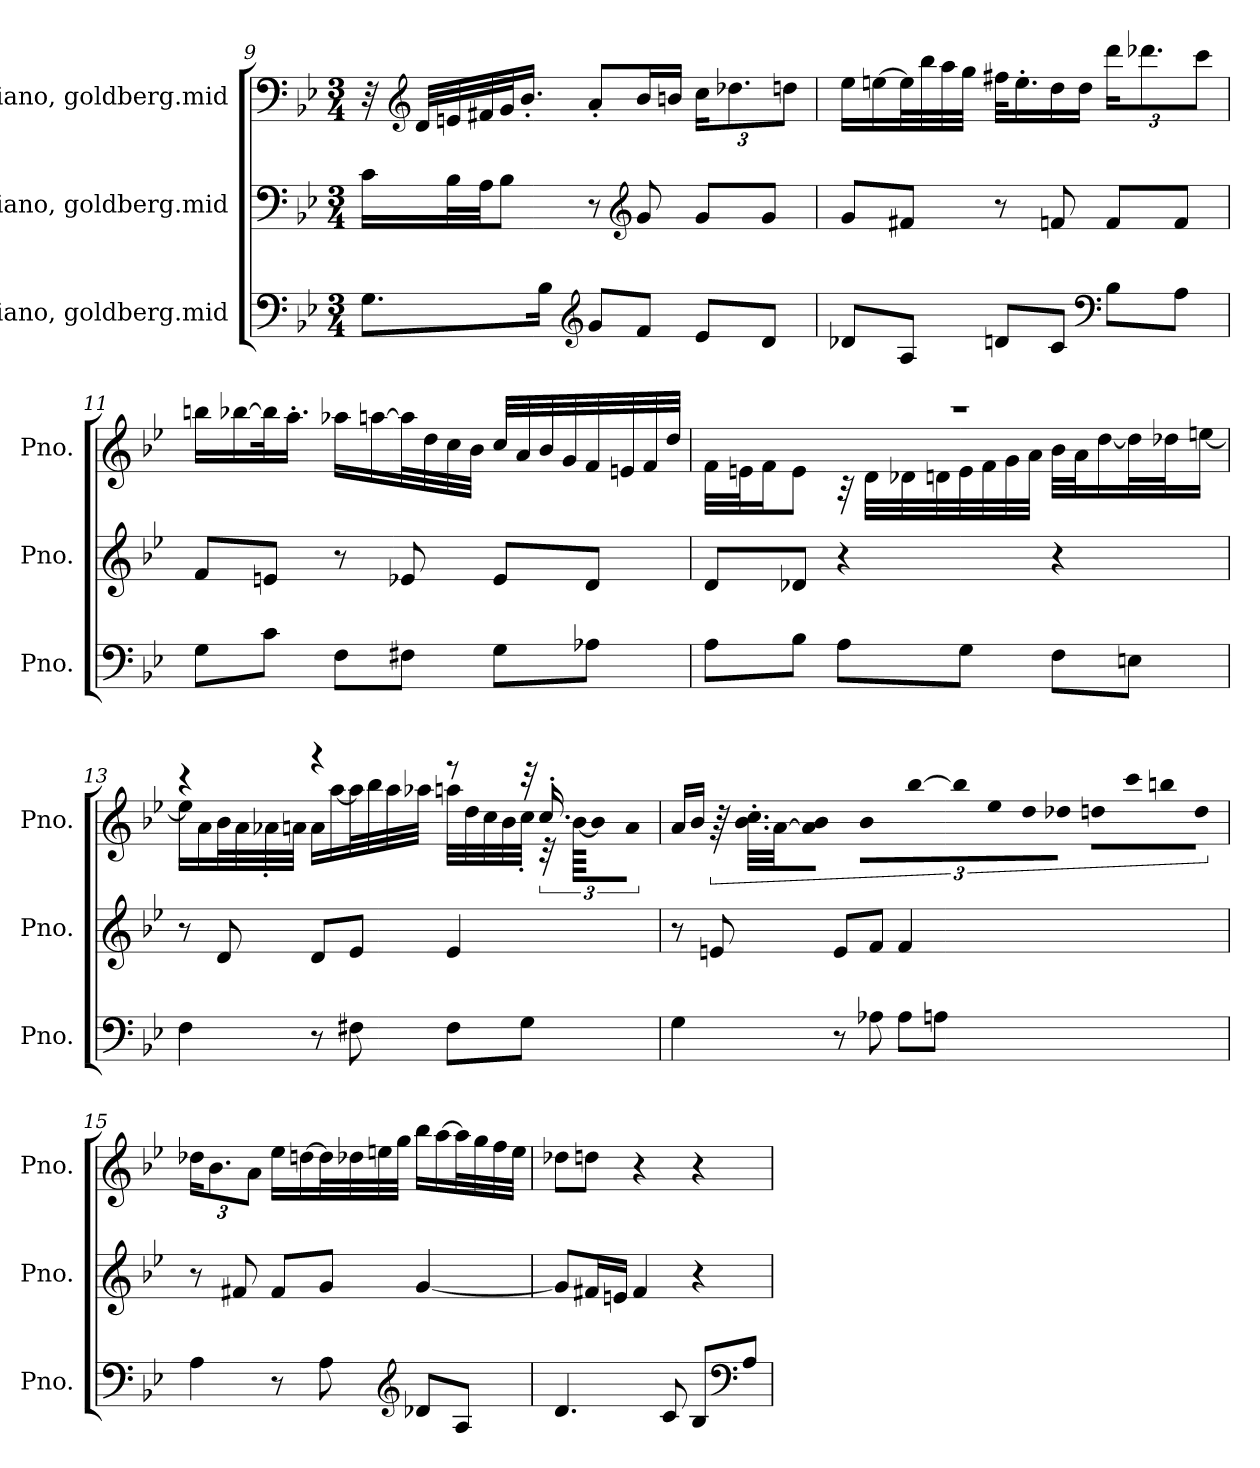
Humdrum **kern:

**kern	**kern	**kern
*part3	*part2	*part1
*staff3	*staff2	*staff1
*I"Piano, goldberg.mid	*I"Piano, goldberg.mid	*I"Piano, goldberg.mid
*I'Pno.	*I'Pno.	*I'Pno.
*clefF4	*clefF4	*clefF4
*k[b-e-]	*k[b-e-]	*k[b-e-]
*M3/4	*M3/4	*M3/4
=9	=9	=9
8.G\L	16c\LL	32r
*	*	*clefG2
.	.	32d/LLL
.	32B-\L	32en/
.	32A\JJ	32f#X/
.	8B-\J	32g/J
.	.	16.b-'/JJ
16B-\Jk	.	.
*clefG2	*	*
8g/L	8r	8a'/L
*	*clefG2	*
8f/J	8g/	16b-/L
.	.	16bn/JJ
*	*	*Xbrackettup
8e-/L	8g/L	24cc\KL
.	.	12.dd-X\
8d/J	8g/J	.
.	.	12ddn\J
!!LO:LB:g=z
=10	=10	=10
8d-X/L	8g/L	16ee-\LL
.	.	[16een\
8A/J	8f#X/J	32ee\L]
.	.	32bb-\
.	.	32aa\
.	.	32gg\JJJ
8dn/L	8r	32ff#X\KLL
.	.	16.ee'\
8c/J	8fn/	16dd\
.	.	16dd\JJ
*clefF4	*	*
8B-\L	8f/L	24ddd\KL
.	.	12.ddd-X\
8A\J	8f/J	.
.	.	12ccc\J
=11	=11	=11
8G\L	8f/L	16bbn\LL
.	.	[16bb-X\
8c\J	8en/J	32bb-\K]
.	.	16.aa'\JJ
8F\L	8r	16aa-X\LL
.	.	[16aan\
8F#X\J	8e-X/	32aa\L]
.	.	32dd\
.	.	32cc\
.	.	32b-\JJJ
8G\L	8e-/L	32cc/LLL
.	.	32a/
.	.	32b-/
.	.	32g/
8A-X\J	8d/J	32f/
.	.	32en/
.	.	32f/
.	.	32dd/JJJ
!!LO:LB:g=z
=12	=12	=12
*	*	*^
8A\L	8d/L	2.r	32f\LLL
.	.	.	32en\J
.	.	.	16f\J
8B-\J	8d-X/J	.	8e\J
8A\L	4r	.	32r
.	.	.	32d\LLL
.	.	.	32d-X\
.	.	.	32dn\
8G\J	.	.	32e\
.	.	.	32f\
.	.	.	32g\
.	.	.	32a\JJJ
8F\L	4r	.	32b-\LLL
.	.	.	32a\J
.	.	.	[16dd\
8En\J	.	.	32dd\L]
.	.	.	32dd-X\J
.	.	.	[16een\JJ
!!LO:LB:g=z	!!
=13	=13	=13	=13
4F\	8r	4r	16ee\LL]
.	.	.	16a\
.	8d/	.	32b-\L
.	.	.	32a\
.	.	.	32a-X'\
.	.	.	32an\JJJ
8r	8d/L	4r	16a\LL
.	.	.	[16aa\
8F#X\	8e-/J	.	32aa\L]
.	.	.	32bb-\
.	.	.	32aa\
.	.	.	32aa-X\JJJ
8F#\L	4e-/	8r	32aan\LLL
.	.	.	32dd\
.	.	.	32cc\
.	.	.	32b-\
8G\J	.	32r	32cc'\JJJ
*	*	*	*brackettup
.	.	16.cc'/	48r
.	.	.	[96b-\KLLL
.	.	.	32b-\]
.	.	.	32a\JJJ
*	*	*v	*v
!!LO:PB:g=z
=14	=14	=14
4G\	8r	16a/LL
.	.	16b-/JJ
.	8en/	96r
.	.	48.b-\' 48.cc\'LLL
.	.	[48a\J
.	.	16a\] 16b-\JJ
8r	8e/L	16b-\LL
.	.	[16bb-\
8A-X\	8f/J	32bb-\L]
.	.	32ee-\
.	.	32dd\
.	.	32dd-X\JJJ
8A-\L	4f/	32ddn\LLL
.	.	32ccc\JJ
.	.	8bbn\
8An\J	.	.
.	.	16dd\Jk
=15	=15	=15
*	*	*Xbrackettup
4A\	8r	24dd-X\KL
.	.	12.b-\
.	8f#X/	.
.	.	12a\J
8r	8f#/L	16ee-\LL
.	.	[16ddn\
8A\	8g/J	32dd\L]
.	.	32dd-X\
.	.	32een\
.	.	32gg\JJJ
*clefG2	*	*
8d-X/L	[4g/	16bb-\LL
.	.	[16aa\
8A/J	.	32aa\L]
.	.	32gg\
.	.	32ff\
.	.	32ee\JJJ
!!LO:LB:g=z
=16	=16	=16
4.d/	8g/L]	8dd-X\L
.	16f#X/L	8ddn\J
.	16en/JJ	.
.	4f#/	4r
8c/	.	.
8B-/L	4r	4r
*clefF4	*	*
8A/J	.	.
=	=	=
*-	*-	*-
